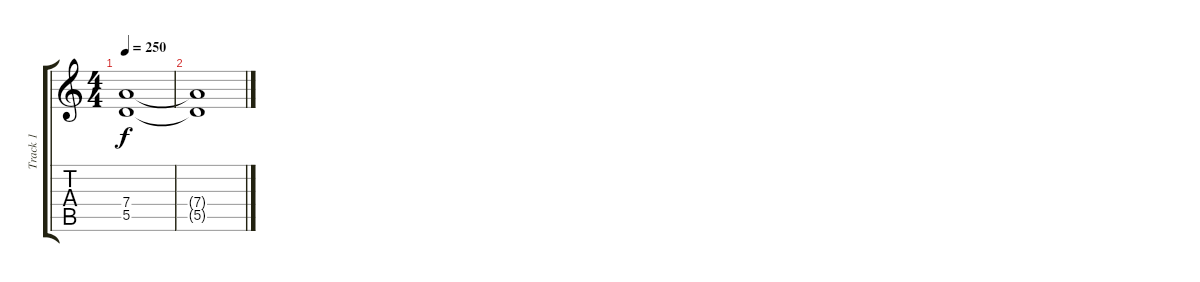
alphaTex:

\track ("Track 1" "Track 1") {instrument distortionguitar}
\staff {score tabs}
\tuning (E4 B3 G3 D3 A2 E2) {hide}
\ts (4 4)
\tempo 250
\clef g2
\ks c
(7.4{t} 5.5{t}).1{dy f} |
(7.4{t} 5.5{t}).1
